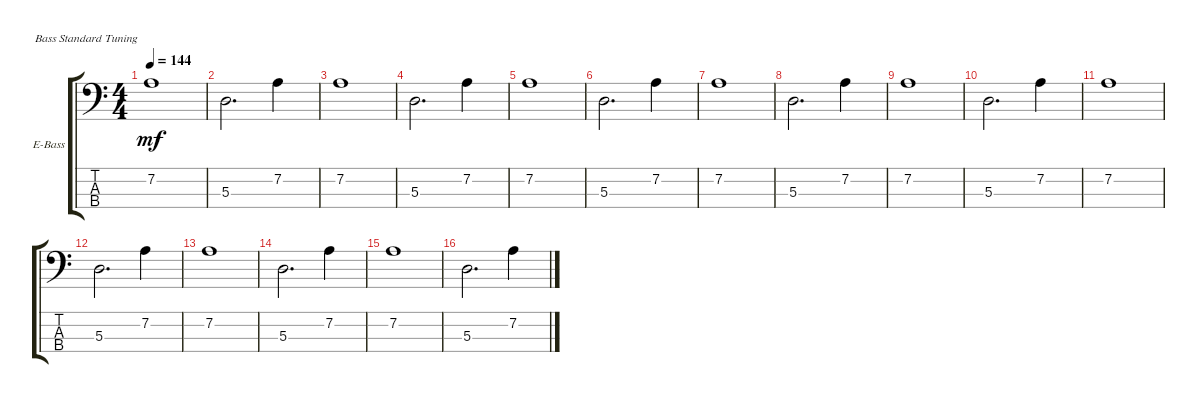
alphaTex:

\bracketExtendMode groupsimilarinstruments
\firstSystemTrackNameOrientation horizontal
\otherSystemsTrackNameOrientation horizontal
\track ("Bass (Waters)" "E-Bass") {multiBarRest instrument electricbassfinger}
\staff {score tabs}
\tuning (G2 D2 A1 E1)
\ts (4 4)
\tempo 144
\clef f4
\ks c
7.2.1{dy mf} |
5.3.2{d} 7.2.4 |
7.2.1 |
5.3.2{d} 7.2.4 |
7.2.1 |
5.3.2{d} 7.2.4 |
7.2.1 |
5.3.2{d} 7.2.4 |
7.2.1 |
5.3.2{d} 7.2.4 |
7.2.1 |
5.3.2{d} 7.2.4 |
7.2.1 |
5.3.2{d} 7.2.4 |
7.2.1 |
5.3.2{d} 7.2.4
